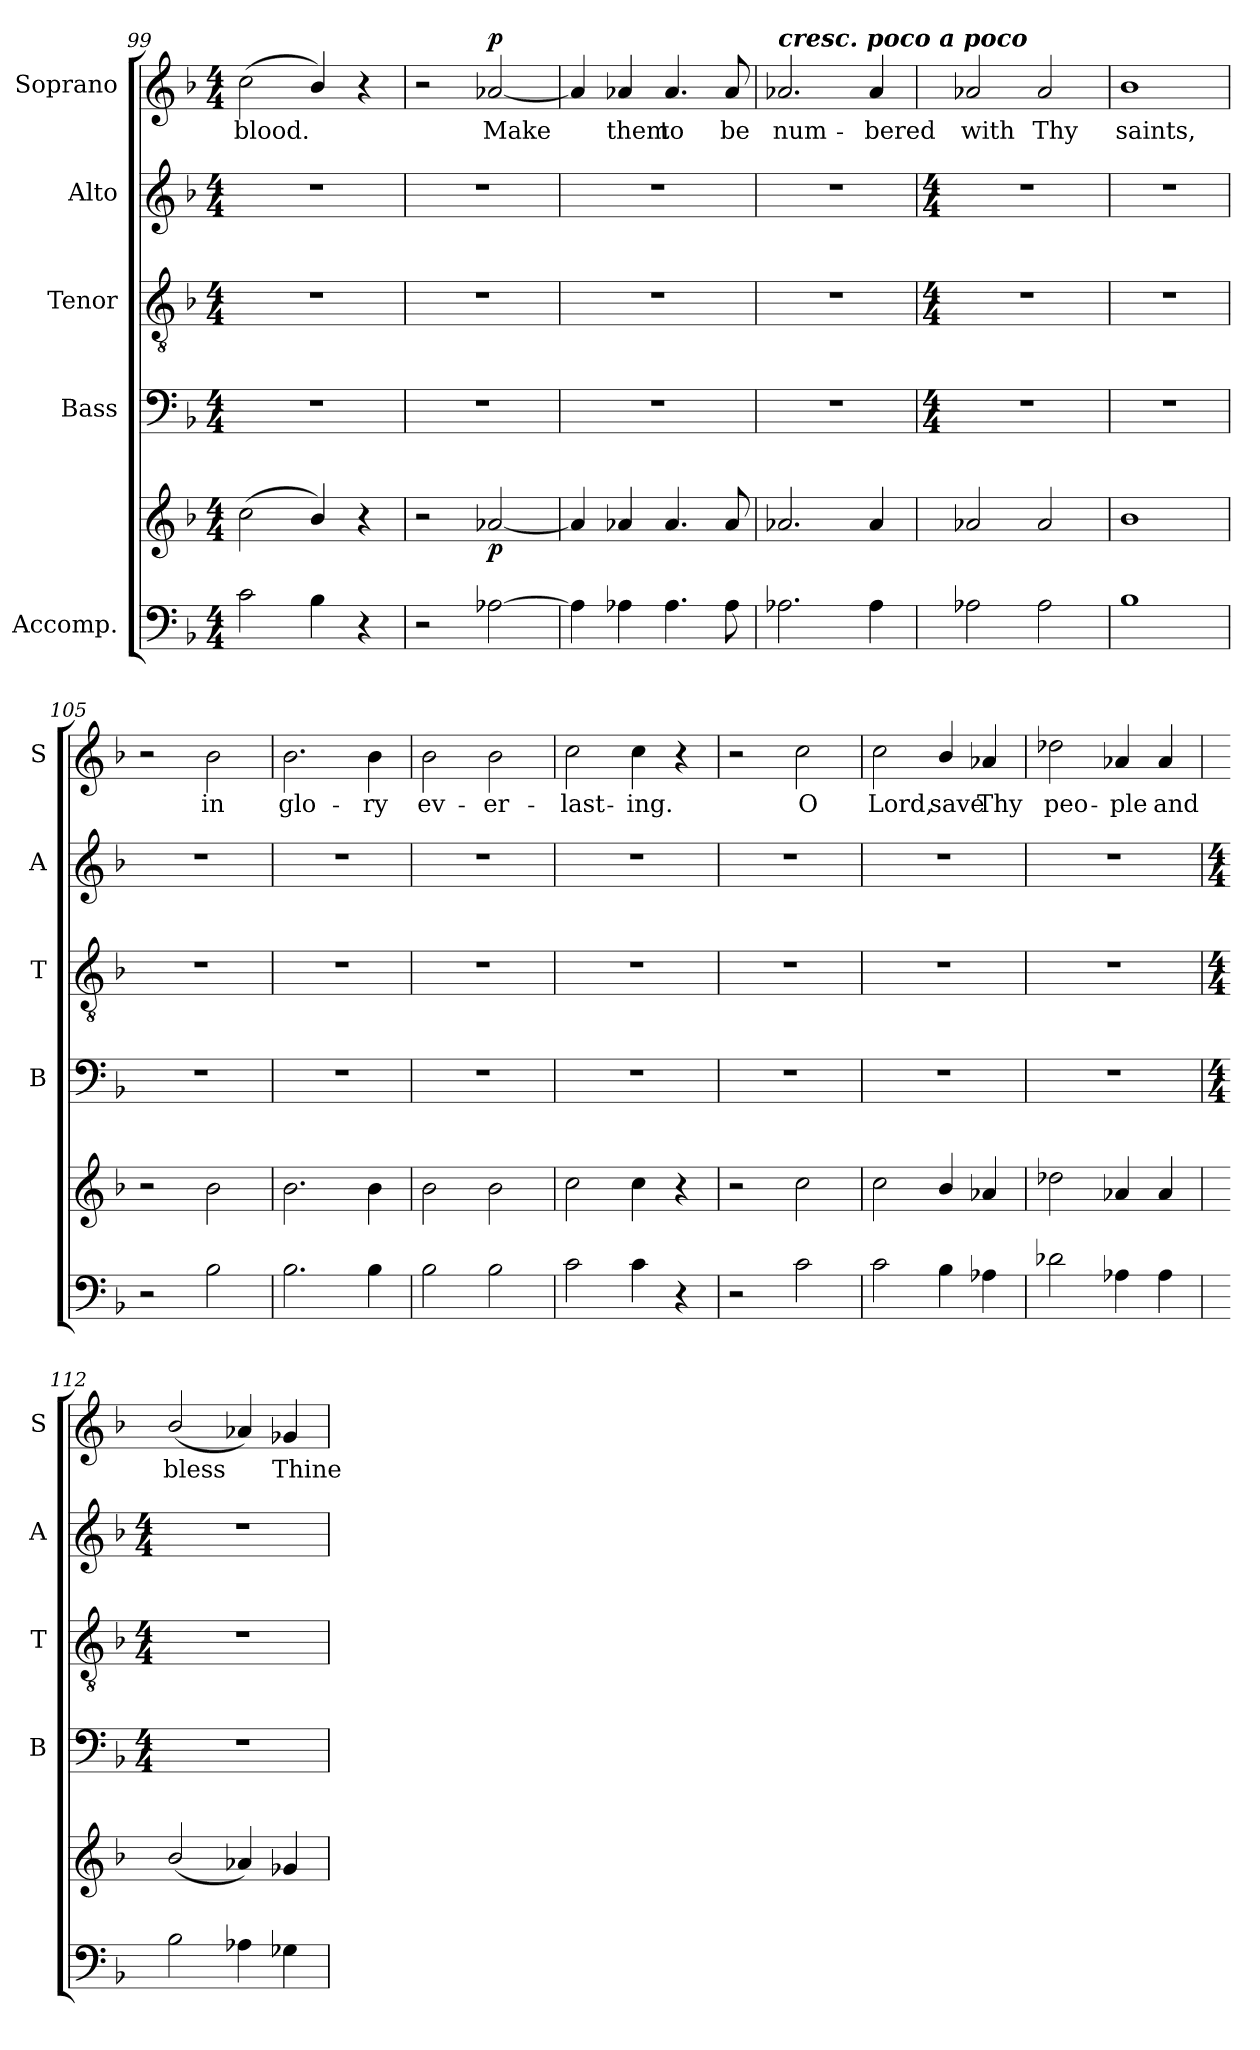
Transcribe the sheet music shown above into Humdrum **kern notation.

**kern	**kern	**dynam	**kern	**kern	**kern	**kern	**text	**dynam
*part5	*part5	*part5	*part4	*part3	*part2	*part1	*part1	*part1
*staff6	*staff5	*staff5/6	*staff4	*staff3	*staff2	*staff1	*staff1	*staff1
*I"Accomp.	*	*	*I"Bass	*I"Tenor	*I"Alto	*I"Soprano	*	*
*	*	*	*I'B	*I'T	*I'A	*I'S	*	*
*clefF4	*clefG2	*	*clefF4	*clefGv2	*clefG2	*clefG2	*	*
*k[b-]	*k[b-]	*	*k[b-]	*k[b-]	*k[b-]	*k[b-]	*	*
*F:	*F:	*	*F:	*F:	*F:	*F:	*	*
*M4/4	*M4/4	*	*M4/4	*M4/4	*M4/4	*M4/4	*	*
=99	=99	=99	=99	=99	=99	=99	=99	=99
!	!	!	!	!	!	!	!LO:LY:b	!
2c	(>2cc	.	1r	1r	1r	(>2cc	blood.	.
4B-	4b-/)	.	.	.	.	4b-/)	.	.
4r	4r	.	.	.	.	4r	.	.
=100	=100	=100	=100	=100	=100	=100	=100	=100
2r	2r	.	1r	1r	1r	2r	.	.
!	!	!LO:DY:b	!	!	!	!	!LO:LY:b	!LO:DY:b
[2A-X	[2a-X	p	.	.	.	[2a-X	Make	p
=101	=101	=101	=101	=101	=101	=101	=101	=101
4A-]	4a-]	.	1r	1r	1r	4a-]	.	.
!	!	!	!	!	!	!	!LO:LY:b	!
4A-	4a-	.	.	.	.	4a-	them	.
!	!	!	!	!	!	!	!LO:LY:b	!
4.A-	4.a-	.	.	.	.	4.a-	to	.
!	!	!	!	!	!	!	!LO:LY:b	!
8A-	8a-	.	.	.	.	8a-	be	.
=102	=102	=102	=102	=102	=102	=102	=102	=102
!	!	!	!	!	!	!LO:TX:a:Bi:t=cresc. poco a poco	!	!
!	!	!	!	!	!	!	!LO:LY:b	!
2.A-X	2.a-X	.	1r	1r	1r	2.a-X	num-	.
!	!	!	!	!	!	!	!LO:LY:b	!
4A-	4a-	.	.	.	.	4a-	-bered	.
!!LO:LB:g=z
=103	=103	=103	=103	=103	=103	=103	=103	=103
*	*	*	*M4/4	*M4/4	*M4/4	*	*	*
!	!	!	!	!	!	!	!LO:LY:b	!
2A-X	2a-X	.	1r	1r	1r	2a-X	with	.
!	!	!	!	!	!	!	!LO:LY:b	!
2A-	2a-	.	.	.	.	2a-	Thy	.
=104	=104	=104	=104	=104	=104	=104	=104	=104
!	!	!	!	!	!	!	!LO:LY:b	!
1B-	1b-	.	1r	1r	1r	1b-	saints,	.
=105	=105	=105	=105	=105	=105	=105	=105	=105
2r	2r	.	1r	1r	1r	2r	.	.
!	!	!	!	!	!	!	!LO:LY:b	!
2B-	2b-	.	.	.	.	2b-	in	.
=106	=106	=106	=106	=106	=106	=106	=106	=106
!	!	!	!	!	!	!	!LO:LY:b	!
2.B-	2.b-	.	1r	1r	1r	2.b-	glo-	.
!	!	!	!	!	!	!	!LO:LY:b	!
4B-	4b-	.	.	.	.	4b-	-ry	.
=107	=107	=107	=107	=107	=107	=107	=107	=107
!	!	!	!	!	!	!	!LO:LY:b	!
2B-	2b-	.	1r	1r	1r	2b-	ev-	.
!	!	!	!	!	!	!	!LO:LY:b	!
2B-	2b-	.	.	.	.	2b-	-er-	.
=108	=108	=108	=108	=108	=108	=108	=108	=108
!	!	!	!	!	!	!	!LO:LY:b	!
2c	2cc	.	1r	1r	1r	2cc	-last-	.
!	!	!	!	!	!	!	!LO:LY:b	!
4c	4cc	.	.	.	.	4cc	-ing.	.
4r	4r	.	.	.	.	4r	.	.
=109	=109	=109	=109	=109	=109	=109	=109	=109
2r	2r	.	1r	1r	1r	2r	.	.
!	!	!	!	!	!	!	!LO:LY:b	!
2c	2cc	.	.	.	.	2cc	O	.
=110	=110	=110	=110	=110	=110	=110	=110	=110
!	!	!	!	!	!	!	!LO:LY:b	!
2c	2cc	.	1r	1r	1r	2cc	Lord,	.
!	!	!	!	!	!	!	!LO:LY:b	!
4B-\	4b-/	.	.	.	.	4b-/	save	.
!	!	!	!	!	!	!	!LO:LY:b	!
4A-X	4a-X	.	.	.	.	4a-X	Thy	.
=111	=111	=111	=111	=111	=111	=111	=111	=111
!	!	!	!	!	!	!	!LO:LY:b	!
2d-X	2dd-X	.	1r	1r	1r	2dd-X	peo-	.
!	!	!	!	!	!	!	!LO:LY:b	!
4A-X	4a-X	.	.	.	.	4a-X	-ple	.
!	!	!	!	!	!	!	!LO:LY:b	!
4A-	4a-	.	.	.	.	4a-	and	.
!!LO:LB:g=z
=112	=112	=112	=112	=112	=112	=112	=112	=112
*	*	*	*M4/4	*M4/4	*M4/4	*	*	*
!	!	!	!	!	!	!	!LO:LY:b	!
2B-\	(<2b-/	.	1r	1r	1r	(<2b-/	bless	.
4A-X	4a-X)	.	.	.	.	4a-X)	.	.
!	!	!	!	!	!	!	!LO:LY:b	!
4G-X	4g-X	.	.	.	.	4g-X	Thine	.
=	=	=	=	=	=	=	=	=
*-	*-	*-	*-	*-	*-	*-	*-	*-
